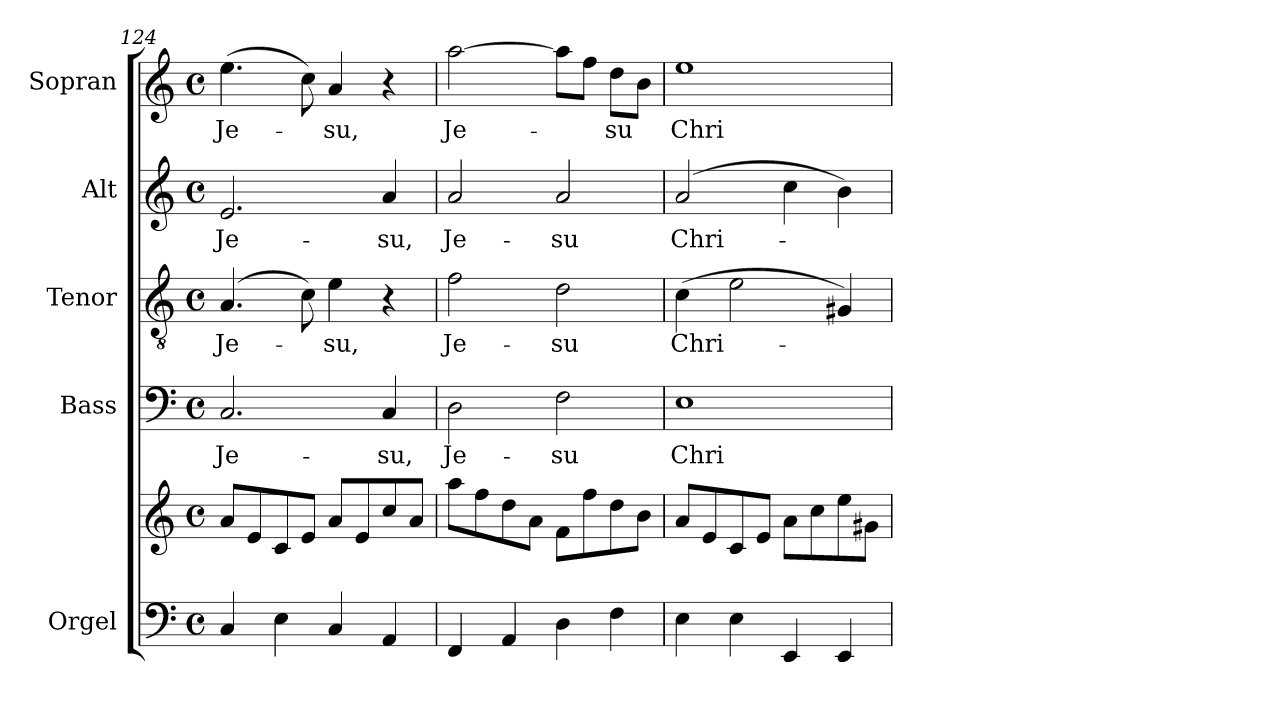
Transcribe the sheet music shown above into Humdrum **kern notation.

**kern	**kern	**kern	**text	**kern	**text	**kern	**text	**kern	**text
*part5	*part5	*part4	*part4	*part3	*part3	*part2	*part2	*part1	*part1
*staff6	*staff5	*staff4	*staff4	*staff3	*staff3	*staff2	*staff2	*staff1	*staff1
*I"Orgel	*	*I"Bass	*	*I"Tenor	*	*I"Alt	*	*I"Sopran	*
*I'Org.	*	*I'B.	*	*I'T.	*	*I'A.	*	*I'S.	*
*clefF4	*clefG2	*clefF4	*	*clefGv2	*	*clefG2	*	*clefG2	*
*k[]	*k[]	*k[]	*	*k[]	*	*k[]	*	*k[]	*
*C:	*C:	*C:	*	*C:	*	*C:	*	*C:	*
*M4/4	*M4/4	*M4/4	*	*M4/4	*	*M4/4	*	*M4/4	*
*met(c)	*met(c)	*met(c)	*	*met(c)	*	*met(c)	*	*met(c)	*
=124	=124	=124	=124	=124	=124	=124	=124	=124	=124
!	!	!	!LO:LY:b	!	!LO:LY:b	!	!LO:LY:b	!	!LO:LY:b
4C/	8a/L	2.C/	Je-	(4.A/	Je-	2.e/	Je-	(>4.ee\	Je-
.	8e/	.	.	.	.	.	.	.	.
4E\	8c/	.	.	.	.	.	.	.	.
.	8e/J	.	.	8c\)	.	.	.	8cc\)	.
!	!	!	!	!	!LO:LY:b	!	!	!	!LO:LY:b
4C/	8a/L	.	.	4e\	-su,	.	.	4a/	-su,
.	8e/	.	.	.	.	.	.	.	.
!	!	!	!LO:LY:b	!	!	!	!LO:LY:b	!	!
4AA/	8cc/	4C/	-su,	4r	.	4a/	-su,	4r	.
.	8a/J	.	.	.	.	.	.	.	.
!!LO:LB:g=z
=125	=125	=125	=125	=125	=125	=125	=125	=125	=125
!	!	!	!LO:LY:b	!	!LO:LY:b	!	!LO:LY:b	!	!LO:LY:b
4FF/	8aa\L	2D\	Je-	2f\	Je-	2a/	Je-	[2aa\	Je-
.	8ff\	.	.	.	.	.	.	.	.
4AA/	8dd\	.	.	.	.	.	.	.	.
.	8a\J	.	.	.	.	.	.	.	.
!	!	!	!LO:LY:b	!	!LO:LY:b	!	!LO:LY:b	!	!
4D\	8f\L	2F\	-su	2d\	-su	2a/	-su	8aa\L]	.
.	8ff\	.	.	.	.	.	.	8ff\J	.
!	!	!	!	!	!	!	!	!	!LO:LY:b
4F\	8dd\	.	.	.	.	.	.	8dd\L	-su
.	8b\J	.	.	.	.	.	.	8b\J	.
=126	=126	=126	=126	=126	=126	=126	=126	=126	=126
!	!	!	!LO:LY:b	!	!LO:LY:b	!	!LO:LY:b	!	!LO:LY:b
4E\	8a/L	1E	Chri-	(>4c\	Chri-	(2a/	Chri-	1ee	Chri-
.	8e/	.	.	.	.	.	.	.	.
4E\	8c/	.	.	2e\	.	.	.	.	.
.	8e/J	.	.	.	.	.	.	.	.
4EE/	8a\L	.	.	.	.	4cc\	.	.	.
.	8cc\	.	.	.	.	.	.	.	.
4EE/	8ee\	.	.	4G#X/)	.	4b\)	.	.	.
.	8g#X\J	.	.	.	.	.	.	.	.
=	=	=	=	=	=	=	=	=	=
*-	*-	*-	*-	*-	*-	*-	*-	*-	*-
